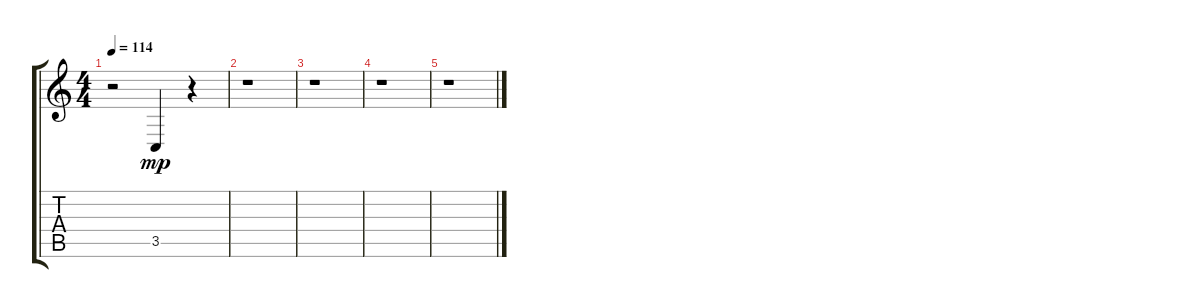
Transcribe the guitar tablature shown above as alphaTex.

\track "" {instrument reversecymbal}
\staff {score tabs}
\tuning (E4 B3 G3 D3 A2 E2) {hide}
\ts (4 4)
\tempo 114
\clef g2
\ks c
r.2{dy mp} 3.5.4 r.4 |
r.1 |
r.1 |
r.1 |
r.1
